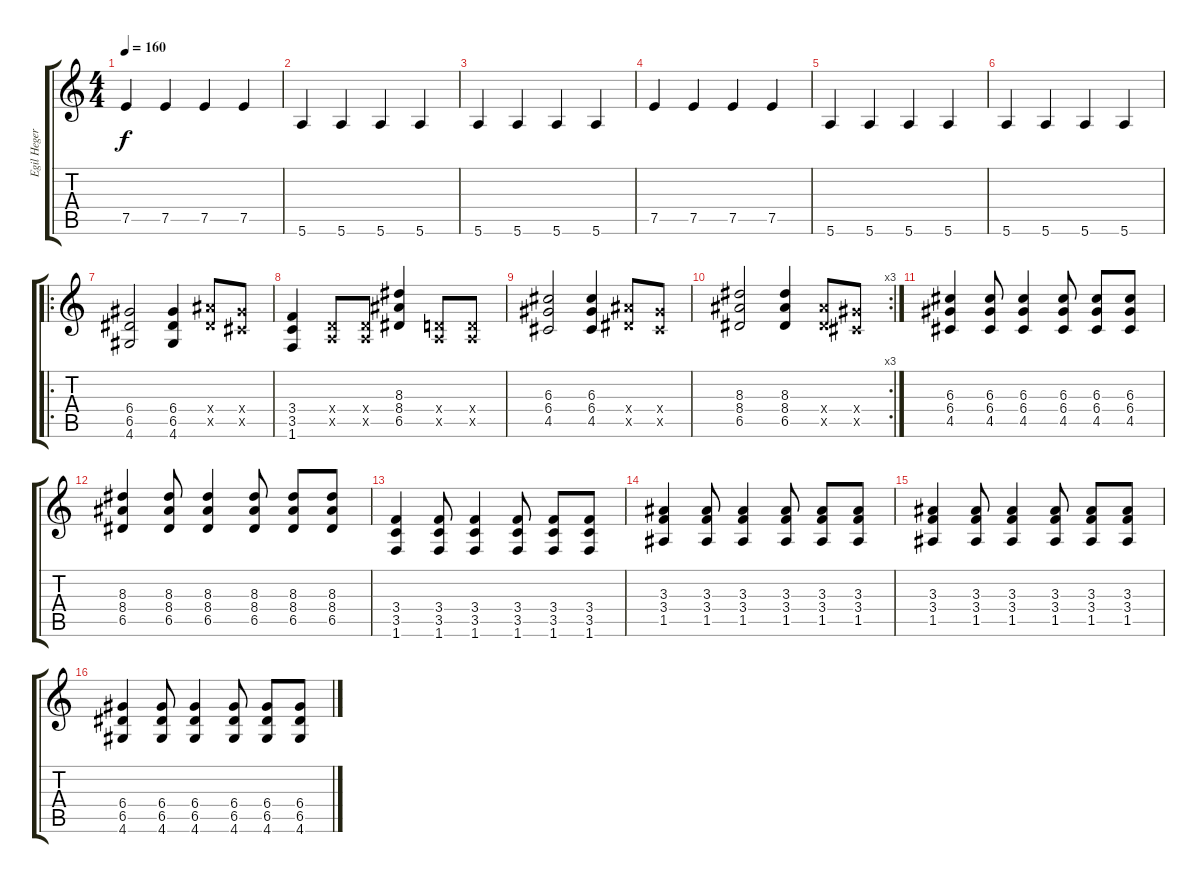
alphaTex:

\track ("Egil Hegerberg (guitar)" "Egil Heger") {instrument overdrivenguitar}
\staff {score tabs}
\tuning (E4 B3 G3 D3 A2 E2) {hide}
\ts (4 4)
\tempo 160
\clef g2
\ks c
7.5.4{dy f} 7.5.4 7.5.4 7.5.4 |
5.6.4 5.6.4 5.6.4 5.6.4 |
5.6.4 5.6.4 5.6.4 5.6.4 |
7.5.4 7.5.4 7.5.4 7.5.4 |
5.6.4 5.6.4 5.6.4 5.6.4 |
5.6.4 5.6.4 5.6.4 5.6.4 |
\ro
(6.4 6.5 4.6).2 (6.4 6.5 4.6).4 (8.4{x} 6.5{x}).8 (6.4{x} 4.5{x}).8 |
(3.4 3.5 1.6).4 (0.4{x} 0.5{x}).8 (0.4{x} 0.5{x}).8 (8.3 8.4 6.5).4 (0.4{x} 0.5{x}).8 (0.4{x} 0.5{x}).8 |
(6.3 6.4 4.5).2 (6.3 6.4 4.5).4 (8.4{x} 6.5{x}).8 (6.4{x} 4.5{x}).8 |
\rc 3
(8.3 8.4 6.5).2 (8.3 8.4 6.5).4 (8.4{x} 6.5{x}).8 (6.4{x} 4.5{x}).8 |
(6.3 6.4 4.5).4 (6.3 6.4 4.5).8 (6.3 6.4 4.5).4 (6.3 6.4 4.5).8 (6.3 6.4 4.5).8 (6.3 6.4 4.5).8 |
(8.3 8.4 6.5).4 (8.3 8.4 6.5).8 (8.3 8.4 6.5).4 (8.3 8.4 6.5).8 (8.3 8.4 6.5).8 (8.3 8.4 6.5).8 |
(3.4 3.5 1.6).4 (3.4 3.5 1.6).8 (3.4 3.5 1.6).4 (3.4 3.5 1.6).8 (3.4 3.5 1.6).8 (3.4 3.5 1.6).8 |
(3.3 3.4 1.5).4 (3.3 3.4 1.5).8 (3.3 3.4 1.5).4 (3.3 3.4 1.5).8 (3.3 3.4 1.5).8 (3.3 3.4 1.5).8 |
(3.3 3.4 1.5).4 (3.3 3.4 1.5).8 (3.3 3.4 1.5).4 (3.3 3.4 1.5).8 (3.3 3.4 1.5).8 (3.3 3.4 1.5).8 |
(6.4 6.5 4.6).4 (6.4 6.5 4.6).8 (6.4 6.5 4.6).4 (6.4 6.5 4.6).8 (6.4 6.5 4.6).8 (6.4 6.5 4.6).8
